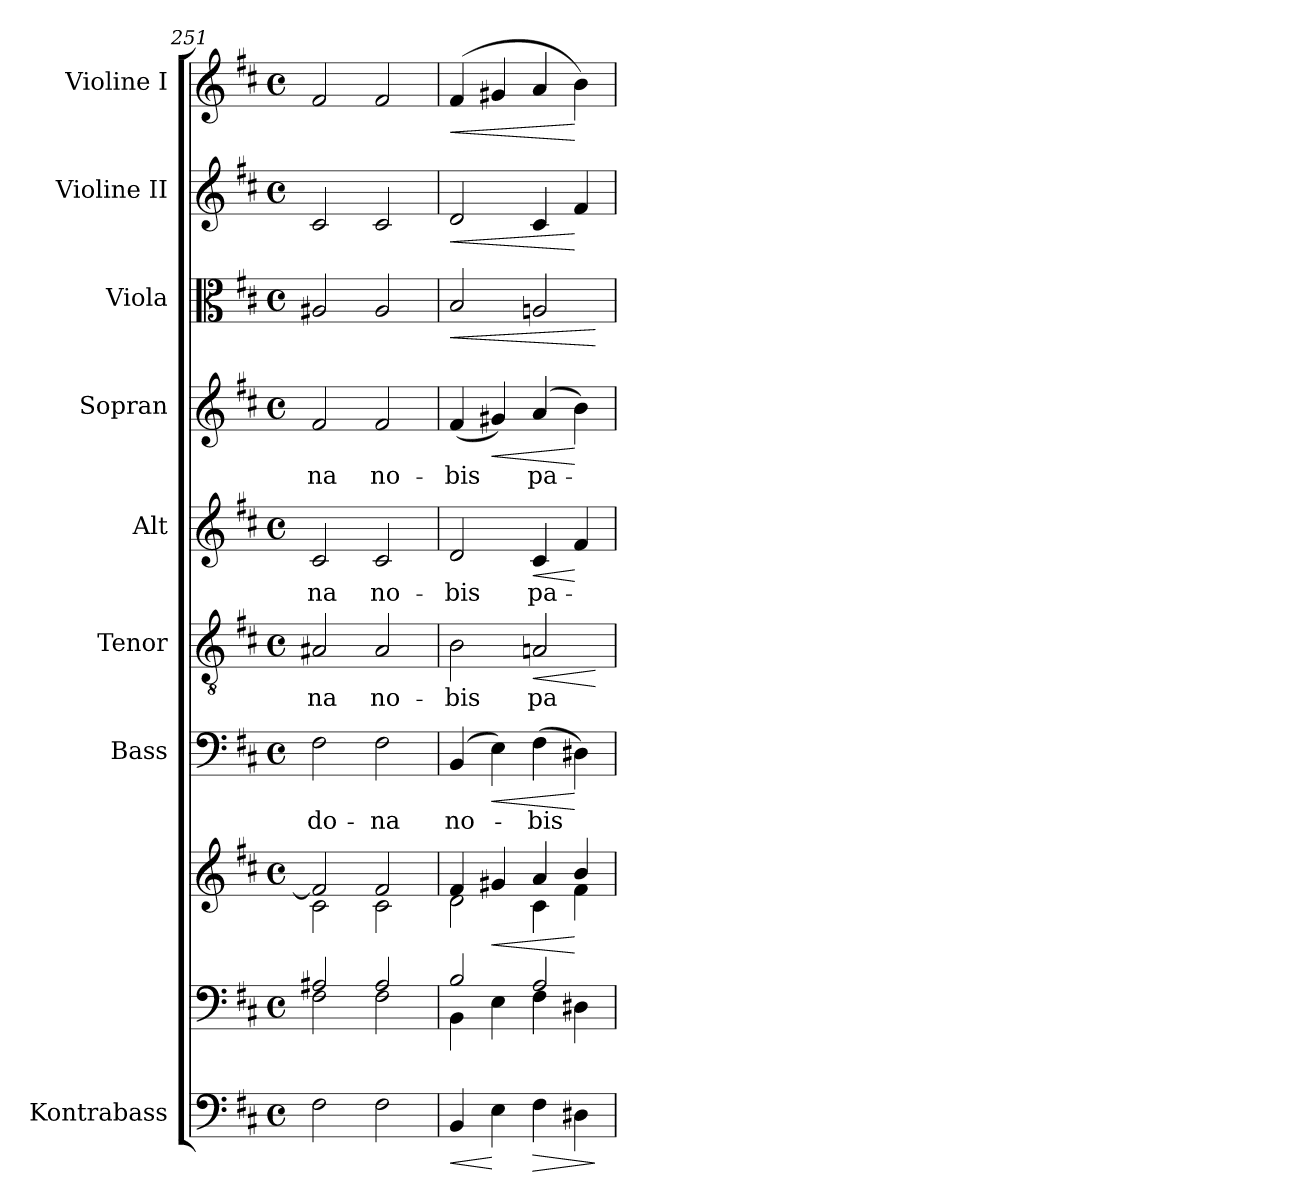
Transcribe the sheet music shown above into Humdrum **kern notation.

**kern	**dynam	**kern	**kern	**dynam	**kern	**text	**dynam	**kern	**text	**dynam	**kern	**text	**dynam	**kern	**text	**dynam	**kern	**dynam	**kern	**dynam	**kern	**dynam
*part9	*part9	*part8	*part8	*part8	*part7	*part7	*part7	*part6	*part6	*part6	*part5	*part5	*part5	*part4	*part4	*part4	*part3	*part3	*part2	*part2	*part1	*part1
*staff10	*staff10	*staff9	*staff8	*staff8/9	*staff7	*staff7	*staff7	*staff6	*staff6	*staff6	*staff5	*staff5	*staff5	*staff4	*staff4	*staff4	*staff3	*staff3	*staff2	*staff2	*staff1	*staff1
*I"Kontrabass	*	*	*	*	*I"Bass	*	*	*I"Tenor	*	*	*I"Alt	*	*	*I"Sopran	*	*	*I"Viola	*	*I"Violine II	*	*I"Violine I	*
*I'Kb.	*	*	*	*	*I'B.	*	*	*I'T.	*	*	*I'A.	*	*	*I'S.	*	*	*I'Vla.	*	*I'Vl. II	*	*I'Vl. I	*
*clefF4	*	*clefF4	*clefG2	*	*clefF4	*	*	*clefGv2	*	*	*clefG2	*	*	*clefG2	*	*	*clefC3	*	*clefG2	*	*clefG2	*
*ITrd7c12	*	*	*	*	*	*	*	*	*	*	*	*	*	*	*	*	*	*	*	*	*	*
*k[f#c#]	*	*k[f#c#]	*k[f#c#]	*	*k[f#c#]	*	*	*k[f#c#]	*	*	*k[f#c#]	*	*	*k[f#c#]	*	*	*k[f#c#]	*	*k[f#c#]	*	*k[f#c#]	*
*D:	*	*D:	*D:	*	*D:	*	*	*D:	*	*	*D:	*	*	*D:	*	*	*D:	*	*D:	*	*D:	*
*M4/4	*	*M4/4	*M4/4	*	*M4/4	*	*	*M4/4	*	*	*M4/4	*	*	*M4/4	*	*	*M4/4	*	*M4/4	*	*M4/4	*
*met(c)	*	*met(c)	*met(c)	*	*met(c)	*	*	*met(c)	*	*	*met(c)	*	*	*met(c)	*	*	*met(c)	*	*met(c)	*	*met(c)	*
=251	=251	=251	=251	=251	=251	=251	=251	=251	=251	=251	=251	=251	=251	=251	=251	=251	=251	=251	=251	=251	=251	=251
*	*	*^	*^	*	*	*	*	*	*	*	*	*	*	*	*	*	*	*	*	*	*	*
!	!	!	!	!	!	!	!	!LO:LY:b	!	!	!LO:LY:b	!	!	!LO:LY:b	!	!	!LO:LY:b	!	!	!	!	!	!	!
2FF#\	.	2A#X/	2F#\	2f#/]	2c#\	.	2F#\	do-	.	2A#X/	-na	.	2c#/	-na	.	2f#/	-na	.	2A#X/	.	2c#/	.	2f#/	.
!	!	!	!	!	!	!	!	!LO:LY:b	!	!	!LO:LY:b	!	!	!LO:LY:b	!	!	!LO:LY:b	!	!	!	!	!	!	!
2FF#\	.	2A#/	2F#\	2f#/	2c#\	.	2F#\	-na	.	2A#/	no-	.	2c#/	no-	.	2f#/	no-	.	2A#/	.	2c#/	.	2f#/	.
=252	=252	=252	=252	=252	=252	=252	=252	=252	=252	=252	=252	=252	=252	=252	=252	=252	=252	=252	=252	=252	=252	=252	=252	=252
!	!LO:HP:b	!	!	!	!	!	!	!LO:LY:b	!	!	!LO:LY:b	!	!	!LO:LY:b	!	!	!LO:LY:b	!	!	!LO:HP:b	!	!LO:HP:b	!	!LO:HP:b
4BBB/	<	2B/	4BB\	4f#/	2d\	.	(4BB/	no-	.	2B\	-bis	.	2d/	-bis	.	(<4f#/	-bis	.	2B/	<	2d/	<	(4f#/	<
!	!	!	!	!	!	!LO:HP:b	!	!	!LO:HP:b	!	!	!	!	!	!	!	!	!LO:HP:b	!	!	!	!	!	!
4EE\	[	.	4E\	4g#X/	.	<	4E\)	.	<	.	.	.	.	.	.	4g#X/)	.	<	.	.	.	.	4g#X/	.
!	!LO:HP:b	!	!	!	!	!	!	!LO:LY:b	!	!	!LO:LY:b	!LO:HP:b	!	!LO:LY:b	!LO:HP:b	!	!LO:LY:b	!	!	!	!	!	!	!
4FF#\	>	2A/	4F#\	4a/	4c#\	.	(>4F#\	-bis	.	2An/	pa-	<	4c#/	pa-	<	(4a/	pa-	.	2An/	.	4c#/	.	4a/	.
4DD#X\	.	.	4D#X\	4b/	4f#\	[	4D#X\)	.	[	.	.	.	4f#/	.	[	4b\)	.	[	.	.	4f#/	[	4b\)	[
*	*	*v	*v	*	*	*	*	*	*	*	*	*	*	*	*	*	*	*	*	*	*	*	*	*
*	*	*	*v	*v	*	*	*	*	*	*	*	*	*	*	*	*	*	*	*	*	*	*	*
.	]	.	.	.	.	.	.	.	.	[	.	.	.	.	.	.	.	[	.	.	.	.
=	=	=	=	=	=	=	=	=	=	=	=	=	=	=	=	=	=	=	=	=	=	=
*-	*-	*-	*-	*-	*-	*-	*-	*-	*-	*-	*-	*-	*-	*-	*-	*-	*-	*-	*-	*-	*-	*-
